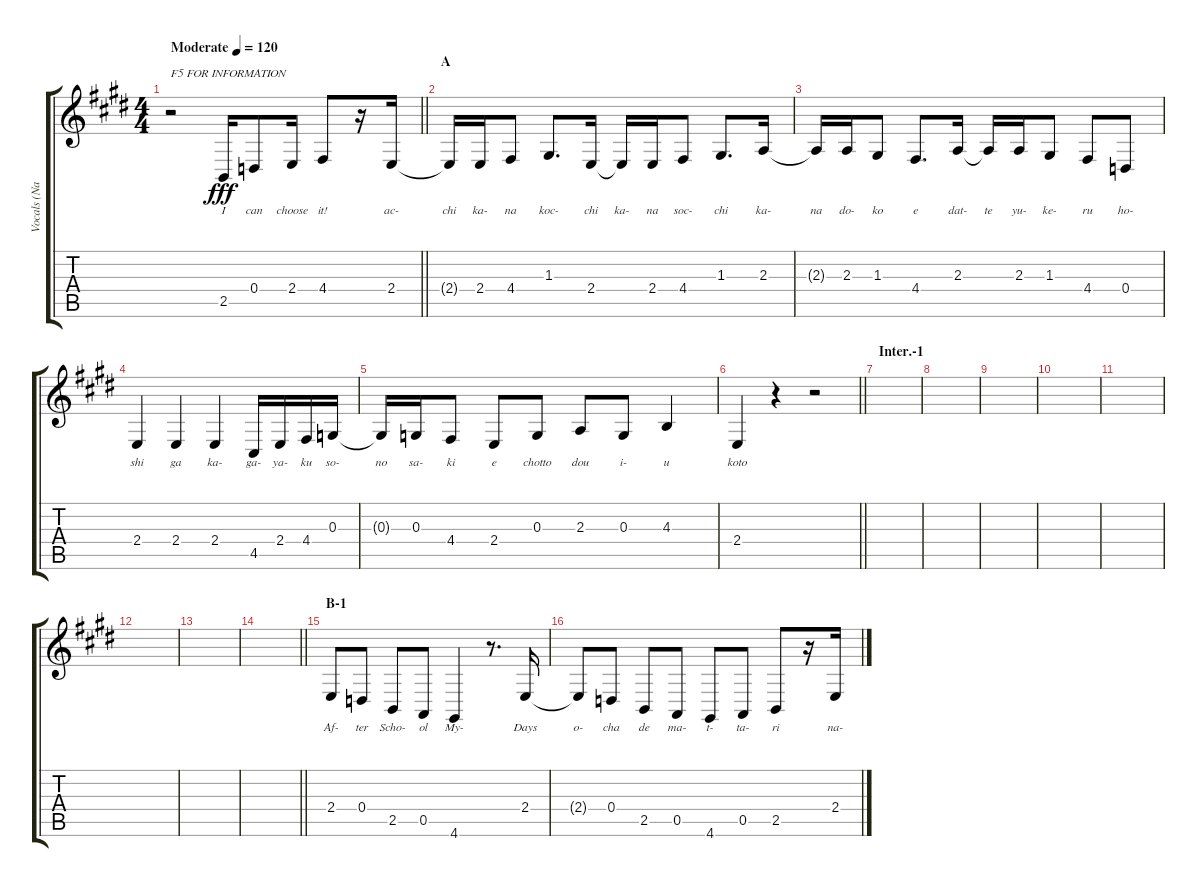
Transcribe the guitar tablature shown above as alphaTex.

\track ("Vocals (Nakano Azusa]" "Vocals (Na") {instrument altosax}
\staff {score tabs}
\tuning (E4 B3 G3 D3 A2 E2) {hide}
\ts (4 4)
\tempo (120 "Moderate")
\clef g2
\barLineRight lightlight
\ks e
r.2{txt "F5 FOR INFORMATION" dy fff instrument altosax} 2.5.16{lyrics (0 "I") lyrics (1 "") lyrics (2 "") lyrics (3 "") lyrics (4 "")} 0.4.8{lyrics (0 "can") lyrics (1 "") lyrics (2 "") lyrics (3 "") lyrics (4 "")} 2.4.16{lyrics (0 "choose") lyrics (1 "") lyrics (2 "") lyrics (3 "") lyrics (4 "")} 4.4.8{lyrics (0 "it!") lyrics (1 "") lyrics (2 "") lyrics (3 "") lyrics (4 "")} r.16 2.4.16{lyrics (0 "ac-") lyrics (1 "") lyrics (2 "") lyrics (3 "") lyrics (4 "")} |
\section ("" "A")
2.4{t}.16{lyrics (0 "chi") lyrics (1 "") lyrics (2 "") lyrics (3 "") lyrics (4 "")} 2.4.16{lyrics (0 "ka-") lyrics (1 "") lyrics (2 "") lyrics (3 "") lyrics (4 "")} 4.4.8{lyrics (0 "na") lyrics (1 "") lyrics (2 "") lyrics (3 "") lyrics (4 "")} 1.3.8{d lyrics (0 "koc-") lyrics (1 "") lyrics (2 "") lyrics (3 "") lyrics (4 "")} 2.4.16{lyrics (0 "chi") lyrics (1 "") lyrics (2 "") lyrics (3 "") lyrics (4 "")} 2.4{t}.16{lyrics (0 "ka-") lyrics (1 "") lyrics (2 "") lyrics (3 "") lyrics (4 "")} 2.4.16{lyrics (0 "na") lyrics (1 "") lyrics (2 "") lyrics (3 "") lyrics (4 "")} 4.4.8{lyrics (0 "soc-") lyrics (1 "") lyrics (2 "") lyrics (3 "") lyrics (4 "")} 1.3.8{d lyrics (0 "chi") lyrics (1 "") lyrics (2 "") lyrics (3 "") lyrics (4 "")} 2.3.16{lyrics (0 "ka-") lyrics (1 "") lyrics (2 "") lyrics (3 "") lyrics (4 "")} |
2.3{t}.16{lyrics (0 "na") lyrics (1 "") lyrics (2 "") lyrics (3 "") lyrics (4 "")} 2.3.16{lyrics (0 "do-") lyrics (1 "") lyrics (2 "") lyrics (3 "") lyrics (4 "")} 1.3.8{lyrics (0 "ko") lyrics (1 "") lyrics (2 "") lyrics (3 "") lyrics (4 "")} 4.4.8{d lyrics (0 "e") lyrics (1 "") lyrics (2 "") lyrics (3 "") lyrics (4 "")} 2.3.16{lyrics (0 "dat-") lyrics (1 "") lyrics (2 "") lyrics (3 "") lyrics (4 "")} 2.3{t}.16{lyrics (0 "te") lyrics (1 "") lyrics (2 "") lyrics (3 "") lyrics (4 "")} 2.3.16{lyrics (0 "yu-") lyrics (1 "") lyrics (2 "") lyrics (3 "") lyrics (4 "")} 1.3.8{lyrics (0 "ke-") lyrics (1 "") lyrics (2 "") lyrics (3 "") lyrics (4 "")} 4.4.8{lyrics (0 "ru") lyrics (1 "") lyrics (2 "") lyrics (3 "") lyrics (4 "")} 0.4.8{lyrics (0 "ho-") lyrics (1 "") lyrics (2 "") lyrics (3 "") lyrics (4 "")} |
2.4.4{lyrics (0 "shi") lyrics (1 "") lyrics (2 "") lyrics (3 "") lyrics (4 "")} 2.4.4{lyrics (0 "ga") lyrics (1 "") lyrics (2 "") lyrics (3 "") lyrics (4 "")} 2.4.4{lyrics (0 "ka-") lyrics (1 "") lyrics (2 "") lyrics (3 "") lyrics (4 "")} 4.5.16{lyrics (0 "ga-") lyrics (1 "") lyrics (2 "") lyrics (3 "") lyrics (4 "")} 2.4.16{lyrics (0 "ya-") lyrics (1 "") lyrics (2 "") lyrics (3 "") lyrics (4 "")} 4.4.16{lyrics (0 "ku") lyrics (1 "") lyrics (2 "") lyrics (3 "") lyrics (4 "")} 0.3.16{lyrics (0 "so-") lyrics (1 "") lyrics (2 "") lyrics (3 "") lyrics (4 "")} |
0.3{t}.16{lyrics (0 "no") lyrics (1 "") lyrics (2 "") lyrics (3 "") lyrics (4 "")} 0.3.16{lyrics (0 "sa-") lyrics (1 "") lyrics (2 "") lyrics (3 "") lyrics (4 "")} 4.4.8{lyrics (0 "ki") lyrics (1 "") lyrics (2 "") lyrics (3 "") lyrics (4 "")} 2.4.8{lyrics (0 "e") lyrics (1 "") lyrics (2 "") lyrics (3 "") lyrics (4 "")} 0.3.8{lyrics (0 "chotto") lyrics (1 "") lyrics (2 "") lyrics (3 "") lyrics (4 "")} 2.3.8{lyrics (0 "dou") lyrics (1 "") lyrics (2 "") lyrics (3 "") lyrics (4 "")} 0.3.8{lyrics (0 "i-") lyrics (1 "") lyrics (2 "") lyrics (3 "") lyrics (4 "")} 4.3.4{lyrics (0 "u") lyrics (1 "") lyrics (2 "") lyrics (3 "") lyrics (4 "")} |
\barLineRight lightlight
2.4.4{lyrics (0 "koto") lyrics (1 "") lyrics (2 "") lyrics (3 "") lyrics (4 "")} r.4 r.2 |
\section ("" "Inter.-1")
|
|
|
|
|
|
|
\barLineRight lightlight
|
\section ("" "B-1")
2.4.8{lyrics (0 "Af-") lyrics (1 "") lyrics (2 "") lyrics (3 "") lyrics (4 "")} 0.4.8{lyrics (0 "ter") lyrics (1 "") lyrics (2 "") lyrics (3 "") lyrics (4 "")} 2.5.8{lyrics (0 "Scho-") lyrics (1 "") lyrics (2 "") lyrics (3 "") lyrics (4 "")} 0.5.8{lyrics (0 "ol") lyrics (1 "") lyrics (2 "") lyrics (3 "") lyrics (4 "")} 4.6.4{lyrics (0 "My-") lyrics (1 "") lyrics (2 "") lyrics (3 "") lyrics (4 "")} r.8{d} 2.4.16{lyrics (0 "Days") lyrics (1 "") lyrics (2 "") lyrics (3 "") lyrics (4 "")} |
2.4{t}.8{lyrics (0 "o-") lyrics (1 "") lyrics (2 "") lyrics (3 "") lyrics (4 "")} 0.4.8{lyrics (0 "cha") lyrics (1 "") lyrics (2 "") lyrics (3 "") lyrics (4 "")} 2.5.8{lyrics (0 "de") lyrics (1 "") lyrics (2 "") lyrics (3 "") lyrics (4 "")} 0.5.8{lyrics (0 "ma-") lyrics (1 "") lyrics (2 "") lyrics (3 "") lyrics (4 "")} 4.6.8{lyrics (0 "t-") lyrics (1 "") lyrics (2 "") lyrics (3 "") lyrics (4 "")} 0.5.8{lyrics (0 "ta-") lyrics (1 "") lyrics (2 "") lyrics (3 "") lyrics (4 "")} 2.5.8{lyrics (0 "ri") lyrics (1 "") lyrics (2 "") lyrics (3 "") lyrics (4 "")} r.16 2.4.16{lyrics (0 "na-") lyrics (1 "") lyrics (2 "") lyrics (3 "") lyrics (4 "")}
